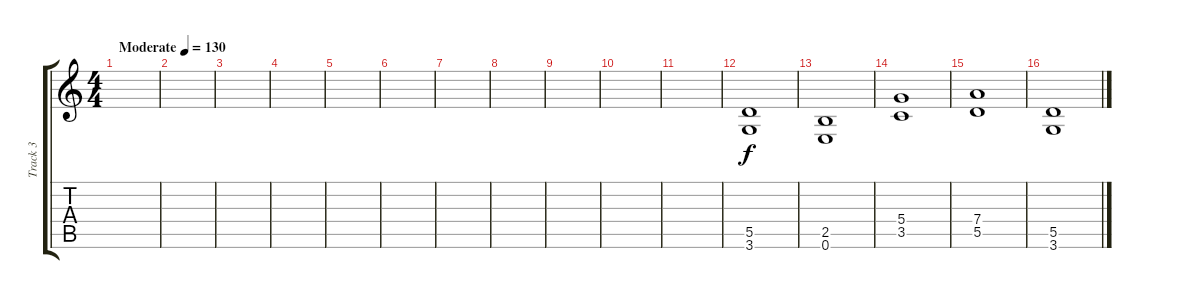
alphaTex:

\track ("Track 3" "Track 3") {instrument distortionguitar}
\staff {score tabs}
\tuning (E4 B3 G3 D3 A2 E2) {hide}
\ts (4 4)
\tempo (130 "Moderate")
\clef g2
\ks c
|
|
|
|
|
|
|
|
|
|
|
(5.5 3.6).1 |
(2.5 0.6).1 |
(5.4 3.5).1 |
(7.4 5.5).1 |
(5.5 3.6).1
